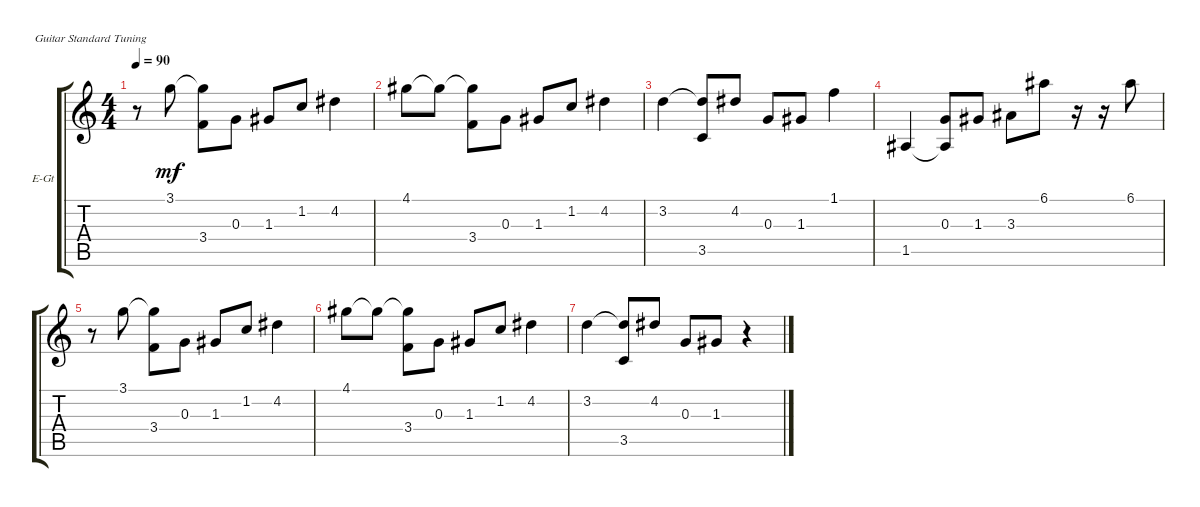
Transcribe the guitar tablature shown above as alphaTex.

\defaultSystemsLayout 4
\bracketExtendMode groupsimilarinstruments
\firstSystemTrackNameOrientation horizontal
\otherSystemsTrackNameOrientation horizontal
\track ("Electric Guitar" "E-Gt") {instrument electricguitarclean}
\staff {score tabs}
\tuning (E4 B3 G3 D3 A2 E2)
\ts (4 4)
\scale
0.103119
\tempo 90
\accidentals auto
\clef g2
\ottava regular
\simile none
\ks c
r.8{dy mf} 3.1.8 (3.1{t} 3.4).8 0.3.8 1.3.8 1.2.8 4.2.4 |
\scale
0.169178 4.1.8 4.1{t}.8 (4.1{t} 3.4).8 0.3.8 1.3.8 1.2.8 4.2.4 |
\scale
0.360106 3.2.4 (3.2{t} 3.5).8 4.2.8 0.3.8 1.3.8 1.1.4 |
\scale
0.369028 1.5.4 (0.3 1.5{t}).8 1.3.8 3.3.8 6.1.8 r.16 r.16 6.1.8 |
\scale
0.373597 r.8 3.1.8 (3.1{t} 3.4).8 0.3.8 1.3.8 1.2.8 4.2.4 |
\scale
0.034279 4.1.8 4.1{t}.8 (4.1{t} 3.4).8 0.3.8 1.3.8 1.2.8 4.2.4 |
\scale
0.0971012 3.2.4 (3.2{t} 3.5).8 4.2.8 0.3.8 1.3.8 r.4 |
\scale
0.495564
